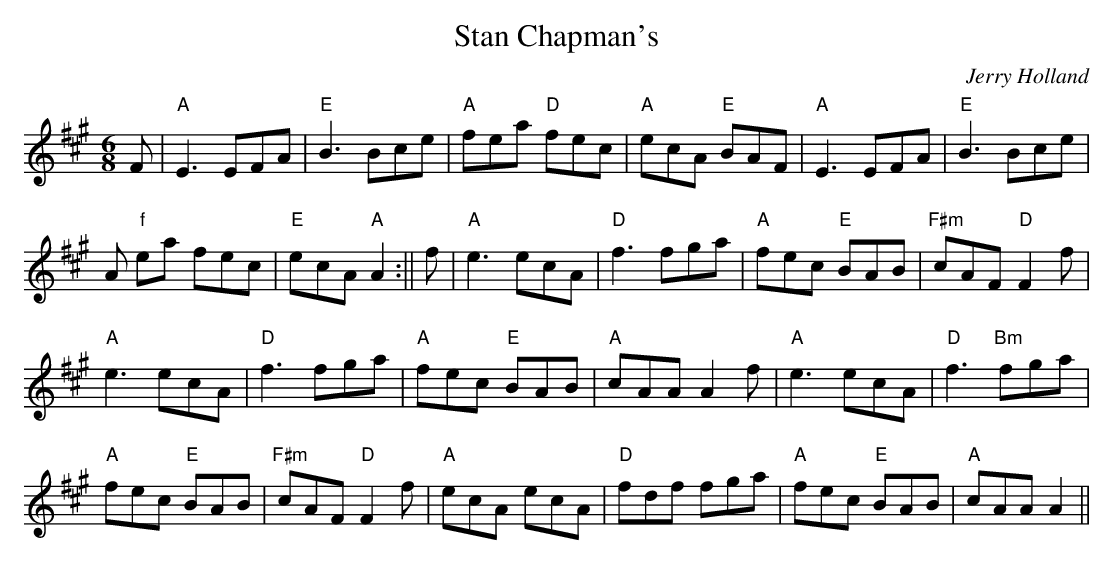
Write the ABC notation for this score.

X:1
T:Stan Chapman's
M:6/8
L:1/8
C:Jerry Holland
K:A
F|"A"E3 EFA|"E"B3 Bce|"A"fea "D"fec|"A"ecA "E"BAF|"A"E3 EFA|"E"B3 Bce|!"
A"f
ea fec|"E"ecA "A" A2:||
f|"A"e3 ecA|"D"f3 fga|"A"fec "E"BAB|"F#m"cAF "D"F2f|!"A"e3 ecA|"D"f3 fga
|"A"fec "E"BAB|"A"cAA A2f|
"A"e3 ecA|"D"f3 "Bm"fga|!"A"fec "E"BAB|"F#m"cAF "D"F2f|"A"ecA ecA|"D"fdf
 fga|"A"fec "E"BAB|"A"cAA A2||
